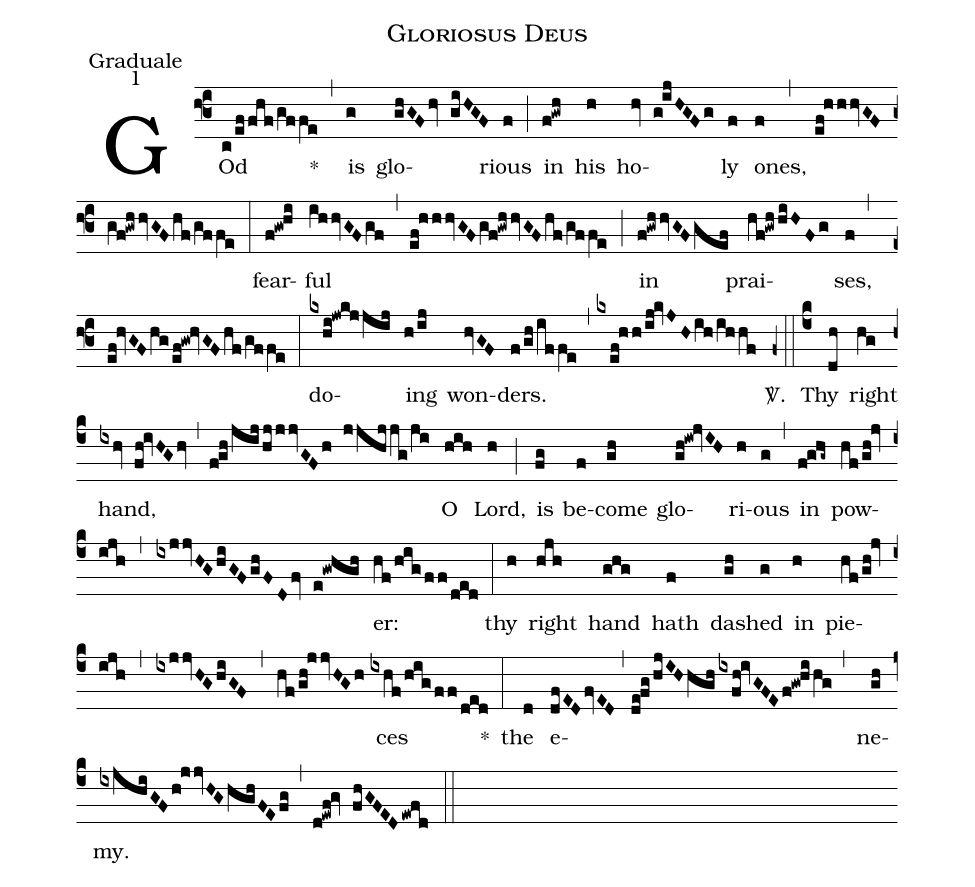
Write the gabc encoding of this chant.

name:Gloriosus Deus;
office-part:Graduale;
mode:1;
%%
(f3) GOd(c/effhf/gffe) *(,) is(g) glo(ghGFhv giHGF)rious(f) (;) in(f!gwh) his(h) ho(hv g!ijHGFg)ly(f) ones,(f) (,) (ef!hhhvGF/gf!gwhhvGF/hf/gffe) (:) fear(f!gw!hi)ful(ihhvGFgf) (,) (ef!hhhvGF/gf!gwhhvGF/hf/gffe) (;) in(f!gwhhvGFgef) prai(hf!gwhhiHFg)ses,(f) (,) (ef!hvGF/hg/ef!gw!hvGF/hf/gffe) (:) do(kxhi!jwkjjij)ing(h/ij) won(hvGF)ders.(f/gh/iffe) (,) (kxef!hh/ij!kvJH/ih/ihhf) <sp>V/</sp>.(z0::c4) Thy(dh) right(hg) hand,(ixhv fh!ivHG/hv) (,) (f!gh/jij/hjjjvGFh jjhjjg/ji) O(hih) Lord,(h) (;) is(fg) be(f)come(gh) glo(gh!iw!jvIH)ri(h)ous(g) (,) in(f!ghg~) pow(hf/gh!jv ijh,ixjjvHG/hiGF/ghFD/fv e!gwhgh)er:(hf/hig/ff/ded) (:) thy(h) right(hjh) hand(ghg) hath(f) da(gh)shed(g) in(h) pie(hf/gh!jv ijh,ixjjvHG/hiGF,hf/gh!jjvHGh)ces(ixhf/hig/ff/ded) *(:) the(d) e(dfED/fvED,de!fg/hjIHhgh/ixfh!ivGFE/f!gw!hi/hg,)ne(gh)my.(ixjhiGF/h!jjvHG/hghFEfg) (,) (d!ewf!gv fhGFEDewfd) (::)
